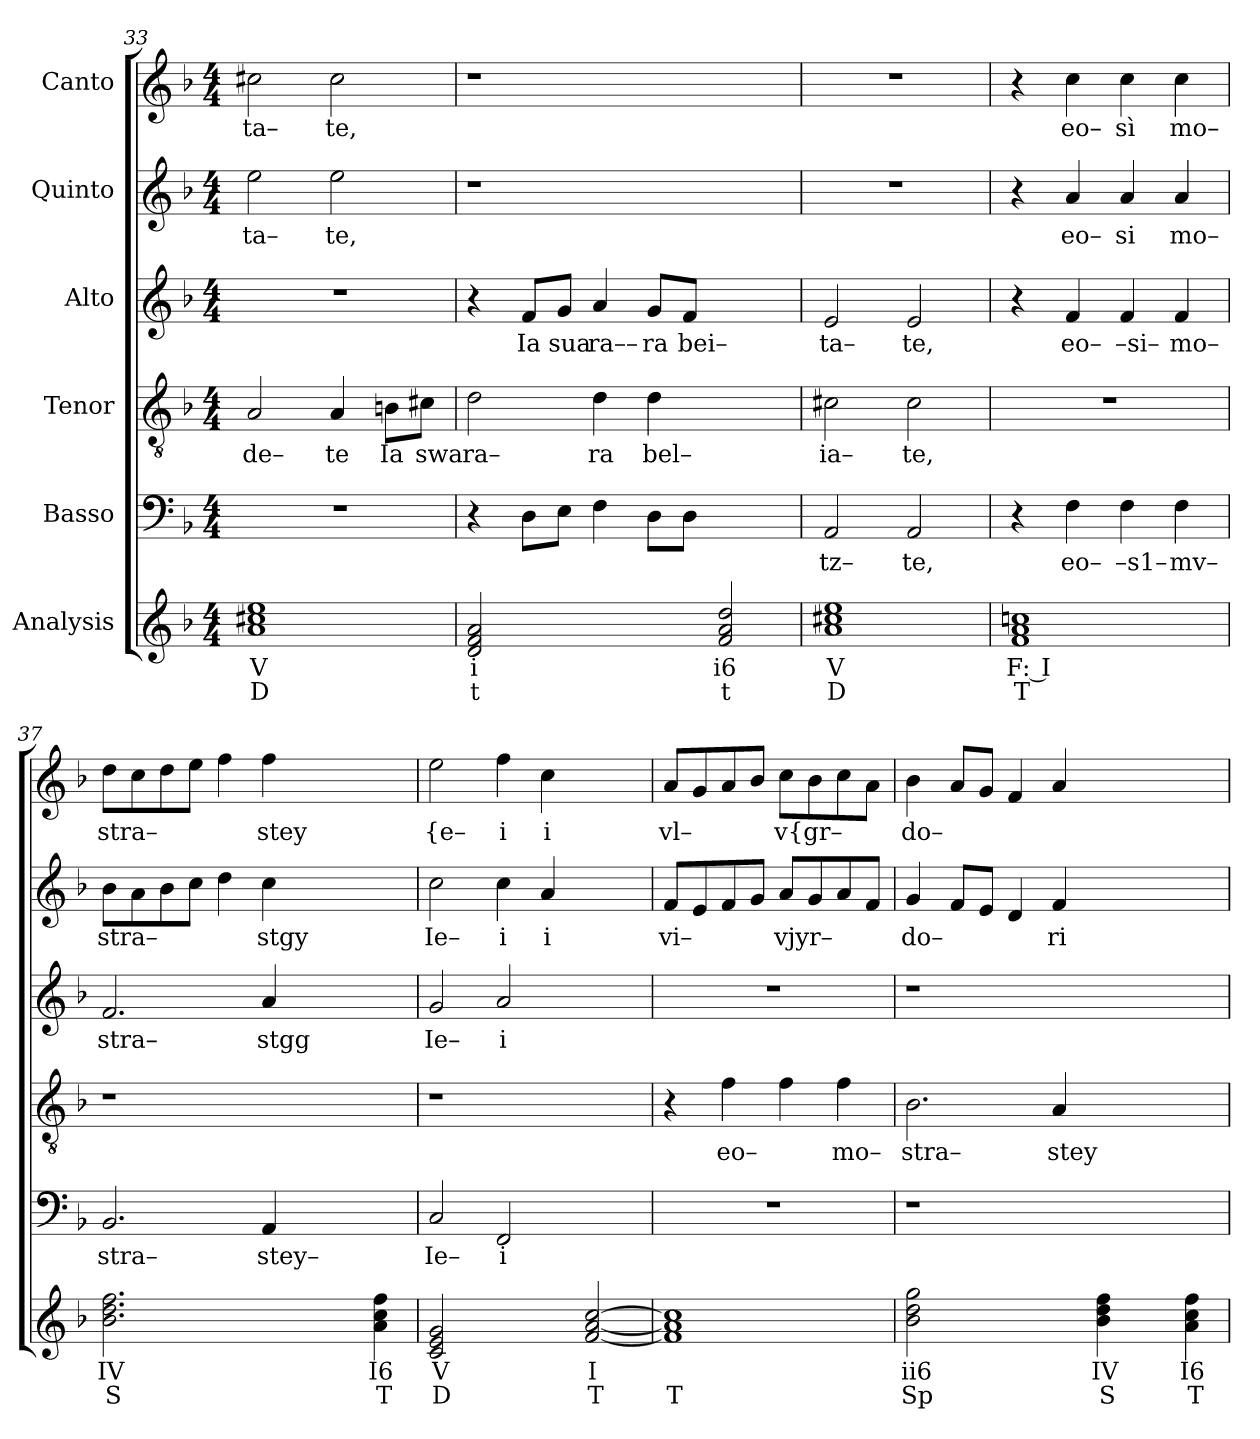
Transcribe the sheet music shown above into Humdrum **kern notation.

**kern	**text	**text	**kern	**text	**kern	**text	**kern	**text	**kern	**text	**kern	**text
*part6	*part6	*part6	*part5	*part5	*part4	*part4	*part3	*part3	*part2	*part2	*part1	*part1
*staff6	*staff6	*staff6	*staff5	*staff5	*staff4	*staff4	*staff3	*staff3	*staff2	*staff2	*staff1	*staff1
*I"Analysis	*	*	*I"Basso	*	*I"Tenor	*	*I"Alto	*	*I"Quinto	*	*I"Canto	*
*	*	*	*clefF4	*	*clefGv2	*	*clefG2	*	*clefG2	*	*clefG2	*
*k[b-]	*	*	*k[b-]	*	*k[b-]	*	*k[b-]	*	*k[b-]	*	*k[b-]	*
*	*	*	*F:	*	*F:	*	*F:	*	*F:	*	*F:	*
*M4/4	*	*	*M4/4	*	*M4/4	*	*M4/4	*	*M4/4	*	*M4/4	*
=33	=33	=33	=33	=33	=33	=33	=33	=33	=33	=33	=33	=33
!	!	!	!	!	!	!LO:LY:b	!	!	!	!	!	!
!	!	!	!	!	!	!	!	!	!	!LO:LY:b	!	!
!	!	!	!	!	!	!	!	!	!	!	!	!LO:LY:b
1a 1cc#X 1ee	V	D	1r	.	2A/	de–	1r	.	2ee\	ta–	2cc#X\	ta–
!	!	!	!	!	!	!LO:LY:b	!	!	!	!	!	!
!	!	!	!	!	!	!	!	!	!	!LO:LY:b	!	!
!	!	!	!	!	!	!	!	!	!	!	!	!LO:LY:b
.	.	.	.	.	4A/	te	.	.	2ee\	te,	2cc#\	te,
!	!	!	!	!	!	!LO:LY:b	!	!	!	!	!	!
.	.	.	.	.	8Bn\L	Ia	.	.	.	.	.	.
!	!	!	!	!	!	!LO:LY:b	!	!	!	!	!	!
.	.	.	.	.	8c#X\J	swa	.	.	.	.	.	.
=34	=34	=34	=34	=34	=34	=34	=34	=34	=34	=34	=34	=34
!	!	!	!	!	!	!LO:LY:b	!	!	!	!	!	!
2d 2f 2a	i	t	4r	.	2d\	ra–	4r	.	1r	.	1r	.
!	!	!	!	!	!	!	!	!LO:LY:b	!	!	!	!
.	.	.	8D\L	.	.	.	8f/L	Ia	.	.	.	.
!	!	!	!	!	!	!	!	!LO:LY:b	!	!	!	!
.	.	.	8E\J	.	.	.	8g/J	sua	.	.	.	.
!	!	!	!	!	!	!LO:LY:b	!	!	!	!	!	!
!	!	!	!	!	!	!	!	!LO:LY:b	!	!	!	!
2ryy	.	.	4F\	.	4d\	ra	4a/	ra––	.	.	.	.
!	!	!	!	!	!	!LO:LY:b	!	!	!	!	!	!
!	!	!	!	!	!	!	!	!LO:LY:b	!	!	!	!
.	.	.	8D\L	.	4d\	bel–	8g/L	ra	.	.	.	.
!	!	!	!	!	!	!	!	!LO:LY:b	!	!	!	!
.	.	.	8D\J	.	.	.	8f/J	bei–	.	.	.	.
2f 2a 2dd	i6	t	2ryy	.	2ryy	.	2ryy	.	2ryy	.	2ryy	.
=35	=35	=35	=35	=35	=35	=35	=35	=35	=35	=35	=35	=35
!	!	!	!	!LO:LY:b	!	!	!	!	!	!	!	!
!	!	!	!	!	!	!LO:LY:b	!	!	!	!	!	!
!	!	!	!	!	!	!	!	!LO:LY:b	!	!	!	!
1a 1cc#X 1ee	V	D	2AA/	tz–	2c#X\	ia–	2e/	ta–	1r	.	1r	.
!	!	!	!	!LO:LY:b	!	!	!	!	!	!	!	!
!	!	!	!	!	!	!LO:LY:b	!	!	!	!	!	!
!	!	!	!	!	!	!	!	!LO:LY:b	!	!	!	!
.	.	.	2AA/	te,	2c#\	te,	2e/	te,	.	.	.	.
=36	=36	=36	=36	=36	=36	=36	=36	=36	=36	=36	=36	=36
1f 1a 1ccn	F: I	T	4r	.	1r	.	4r	.	4r	.	4r	.
!	!	!	!	!LO:LY:b	!	!	!	!	!	!	!	!
!	!	!	!	!	!	!	!	!LO:LY:b	!	!	!	!
!	!	!	!	!	!	!	!	!	!	!LO:LY:b	!	!
!	!	!	!	!	!	!	!	!	!	!	!	!LO:LY:b
.	.	.	4F\	eo–	.	.	4f/	eo–	4a/	eo–	4cc\	eo–
!	!	!	!	!LO:LY:b	!	!	!	!	!	!	!	!
!	!	!	!	!	!	!	!	!LO:LY:b	!	!	!	!
!	!	!	!	!	!	!	!	!	!	!LO:LY:b	!	!
!	!	!	!	!	!	!	!	!	!	!	!	!LO:LY:b
.	.	.	4F\	–s1–	.	.	4f/	–si–	4a/	si	4cc\	sì
!	!	!	!	!LO:LY:b	!	!	!	!	!	!	!	!
!	!	!	!	!	!	!	!	!LO:LY:b	!	!	!	!
!	!	!	!	!	!	!	!	!	!	!LO:LY:b	!	!
!	!	!	!	!	!	!	!	!	!	!	!	!LO:LY:b
.	.	.	4F\	mv–	.	.	4f/	mo–	4a/	mo–	4cc\	mo–
=37	=37	=37	=37	=37	=37	=37	=37	=37	=37	=37	=37	=37
!	!	!	!	!LO:LY:b	!	!	!	!	!	!	!	!
!	!	!	!	!	!	!	!	!LO:LY:b	!	!	!	!
!	!	!	!	!	!	!	!	!	!	!LO:LY:b	!	!
!	!	!	!	!	!	!	!	!	!	!	!	!LO:LY:b
2.b- 2.dd 2.ff	IV	S	2.BB-/	stra–	1r	.	2.f/	stra–	8b-\L	stra–	8dd\L	stra–
.	.	.	.	.	.	.	.	.	8a\	.	8cc\	.
.	.	.	.	.	.	.	.	.	8b-\	.	8dd\	.
.	.	.	.	.	.	.	.	.	8cc\J	.	8ee\J	.
.	.	.	.	.	.	.	.	.	4dd\	.	4ff\	.
!	!	!	!	!LO:LY:b	!	!	!	!	!	!	!	!
!	!	!	!	!	!	!	!	!LO:LY:b	!	!	!	!
!	!	!	!	!	!	!	!	!	!	!LO:LY:b	!	!
!	!	!	!	!	!	!	!	!	!	!	!	!LO:LY:b
2.ryy	.	.	4AA/	stey–	.	.	4a/	stgg	4cc\	stgy	4ff\	stey
.	.	.	2.ryy	.	2.ryy	.	2.ryy	.	2.ryy	.	2.ryy	.
4a 4cc 4ff	I6	T	.	.	.	.	.	.	.	.	.	.
=38	=38	=38	=38	=38	=38	=38	=38	=38	=38	=38	=38	=38
!	!	!	!	!LO:LY:b	!	!	!	!	!	!	!	!
!	!	!	!	!	!	!	!	!LO:LY:b	!	!	!	!
!	!	!	!	!	!	!	!	!	!	!LO:LY:b	!	!
!	!	!	!	!	!	!	!	!	!	!	!	!LO:LY:b
2c 2e 2g	V	D	2C/	Ie–	1r	.	2g/	Ie–	2cc\	Ie–	2ee\	{e–
!	!	!	!	!LO:LY:b	!	!	!	!	!	!	!	!
!	!	!	!	!	!	!	!	!LO:LY:b	!	!	!	!
!	!	!	!	!	!	!	!	!	!	!LO:LY:b	!	!
!	!	!	!	!	!	!	!	!	!	!	!	!LO:LY:b
2ryy	.	.	2FF/	i	.	.	2a/	i	4cc\	i	4ff\	i
!	!	!	!	!	!	!	!	!	!	!LO:LY:b	!	!
!	!	!	!	!	!	!	!	!	!	!	!	!LO:LY:b
.	.	.	.	.	.	.	.	.	4a/	i	4cc\	i
[2f [2a [2cc	I	T	2ryy	.	2ryy	.	2ryy	.	2ryy	.	2ryy	.
=39	=39	=39	=39	=39	=39	=39	=39	=39	=39	=39	=39	=39
!	!	!	!	!	!	!	!	!	!	!LO:LY:b	!	!
!	!	!	!	!	!	!	!	!	!	!	!	!LO:LY:b
1f] 1a] 1cc]	.	T	1r	.	4r	.	1r	.	8f/L	vi–	8a/L	vl–
.	.	.	.	.	.	.	.	.	8e/	.	8g/	.
!	!	!	!	!	!	!LO:LY:b	!	!	!	!	!	!
.	.	.	.	.	4f\	eo–	.	.	8f/	.	8a/	.
.	.	.	.	.	.	.	.	.	8g/J	.	8b-/J	.
!	!	!	!	!	!	!	!	!	!	!LO:LY:b	!	!
!	!	!	!	!	!	!	!	!	!	!	!	!LO:LY:b
.	.	.	.	.	4f\	.	.	.	8a/L	vjyr–	8cc\L	v{gr–
.	.	.	.	.	.	.	.	.	8g/	.	8b-\	.
!	!	!	!	!	!	!LO:LY:b	!	!	!	!	!	!
.	.	.	.	.	4f\	mo–	.	.	8a/	.	8cc\	.
.	.	.	.	.	.	.	.	.	8f/J	.	8a\J	.
=40	=40	=40	=40	=40	=40	=40	=40	=40	=40	=40	=40	=40
!	!	!	!	!	!	!LO:LY:b	!	!	!	!	!	!
!	!	!	!	!	!	!	!	!	!	!LO:LY:b	!	!
!	!	!	!	!	!	!	!	!	!	!	!	!LO:LY:b
2b- 2dd 2gg	ii6	Sp	1r	.	2.B-\	stra–	1r	.	4g/	do–	4b-\	do–
.	.	.	.	.	.	.	.	.	8f/L	.	8a/L	.
.	.	.	.	.	.	.	.	.	8e/J	.	8g/J	.
2ryy	.	.	.	.	.	.	.	.	4d/	.	4f/	.
!	!	!	!	!	!	!LO:LY:b	!	!	!	!	!	!
!	!	!	!	!	!	!	!	!	!	!LO:LY:b	!	!
.	.	.	.	.	4A/	stey	.	.	4f/	ri	4a/	.
4b- 4dd 4ff	IV	S	2.ryy	.	2.ryy	.	2.ryy	.	2.ryy	.	2.ryy	.
4ryy	.	.	.	.	.	.	.	.	.	.	.	.
4a 4cc 4ff	I6	T	.	.	.	.	.	.	.	.	.	.
=	=	=	=	=	=	=	=	=	=	=	=	=
*-	*-	*-	*-	*-	*-	*-	*-	*-	*-	*-	*-	*-
